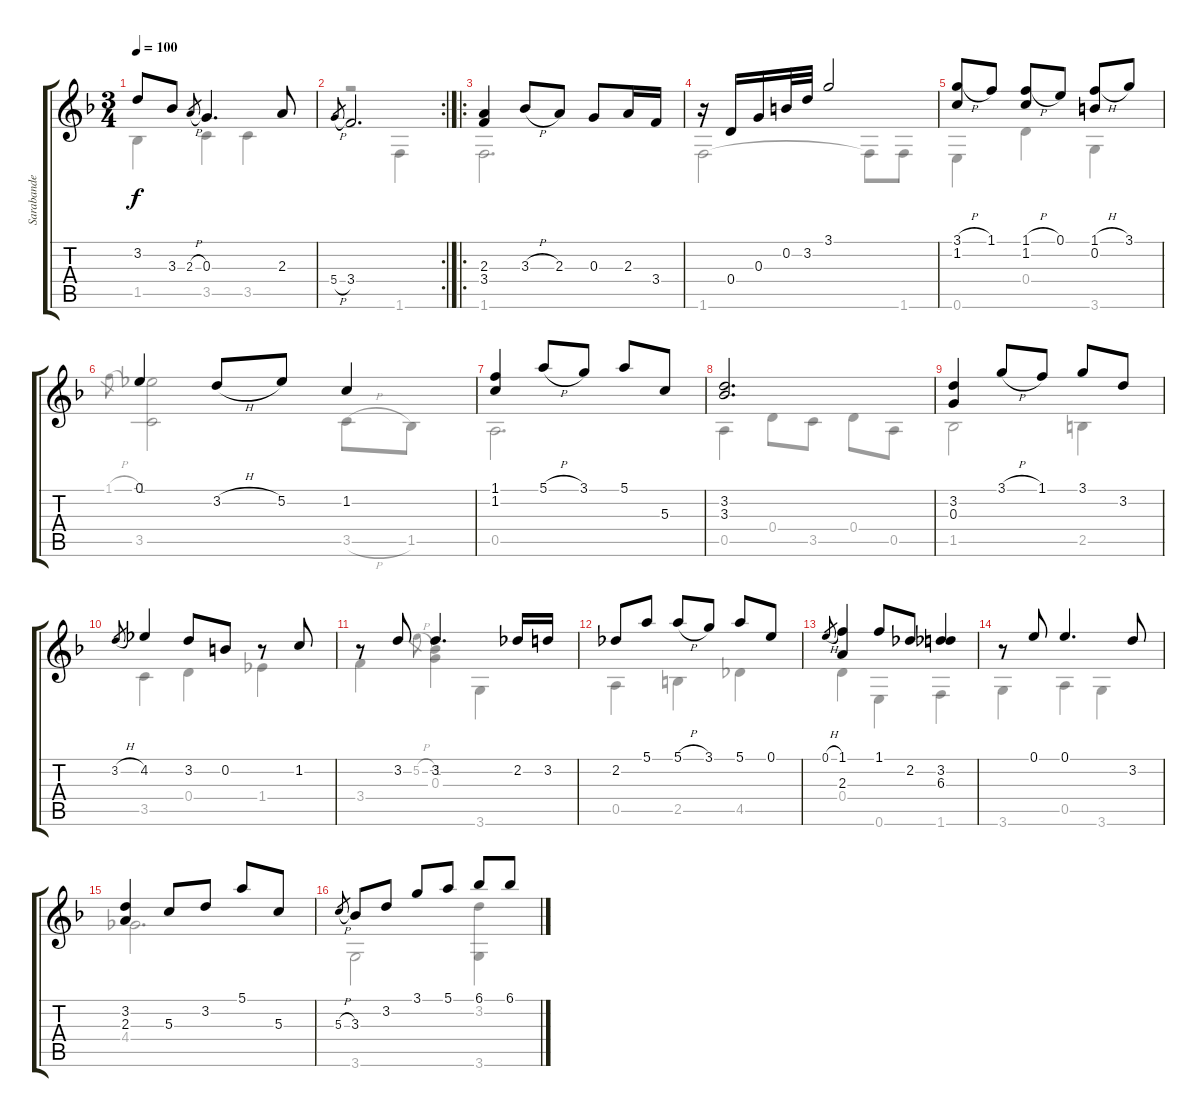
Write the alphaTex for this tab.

\track ("Sarabande" "Sarabande") {instrument acousticguitarnylon}
\staff {score tabs}
\tuning (E4 B3 G3 D3 A2 E2) {hide}
\voice
\ts (3 4)
\tempo 100
\clef g2
\ks f
3.2.8{dy f} 3.3.8 2.3{h}.8{gr} 0.3.4{d} 2.3.8 |
\rc 2
5.4{h}.8{gr} 3.4.2{d} |
\ro
(2.3 3.4).4 3.3{h}.8 2.3.8 0.3.8 2.3.16 3.4.16 |
r.16 0.4.16 0.3.16 0.2.32 3.2.32 3.1.2 |
(3.1{h} 1.2).8 1.1.8 (1.1{h} 1.2).8 0.1.8 (1.1{h} 0.2).8 3.1.8 |
0.1.4 3.2{h}.8 5.2.8 1.2.4 |
(1.1 1.2).4 5.1{h}.8 3.1.8 5.1.8 5.3.8 |
(3.2 3.3).2{d} |
(3.2 0.3).4 3.1{h}.8 1.1.8 3.1.8 3.2.8 |
3.2{h}.8{gr} 4.2.4 3.2.8 0.2.8 r.8 1.2.8 |
r.8 3.2.8 3.2.4{d} 2.2.16 3.2.16 |
2.2.8 5.1.8 5.1{h}.8 3.1.8 5.1.8 0.1.8 |
0.1{h}.8{gr} (1.1 2.3).4 1.1.8 2.2.8 (3.2 6.3).4 |
r.8 0.1.8 0.1.4{d} 3.2.8 |
(3.2 2.3).4 5.3.8 3.2.8 5.1.8 5.3.8 |
5.3{h}.8{gr} 3.3.8 3.2.8 3.1.8 5.1.8 6.1.8 6.1.8
\voice
\clef g2
\ottava regular
\simile none
\ks f
1.5.4{dy f} 3.5.4 3.5.4 |
r.2 1.6.4 |
1.6.2{d} |
1.6.2 1.6{t}.8 1.6.8 |
0.6.4 0.4.4 3.6.4 |
1.1{h}.8{gr} (-1.1 3.5).2 3.5{h}.8 1.5.8 |
0.5.2{d} |
0.5.4 0.4.8 3.5.8 0.4.8 0.5.8 |
1.5.2 2.5.4 |
3.5.4 0.4.4 1.4.4 |
3.4.4 5.2{h}.8{gr} (-1.2 0.3).4 3.6.4 |
0.5.4 2.5.4 4.5.4 |
0.4.4 0.6.4 1.6.4 |
3.6.4 0.5.4 3.6.4 |
4.4.2{d} |
3.6.2 (3.2 3.6).4
